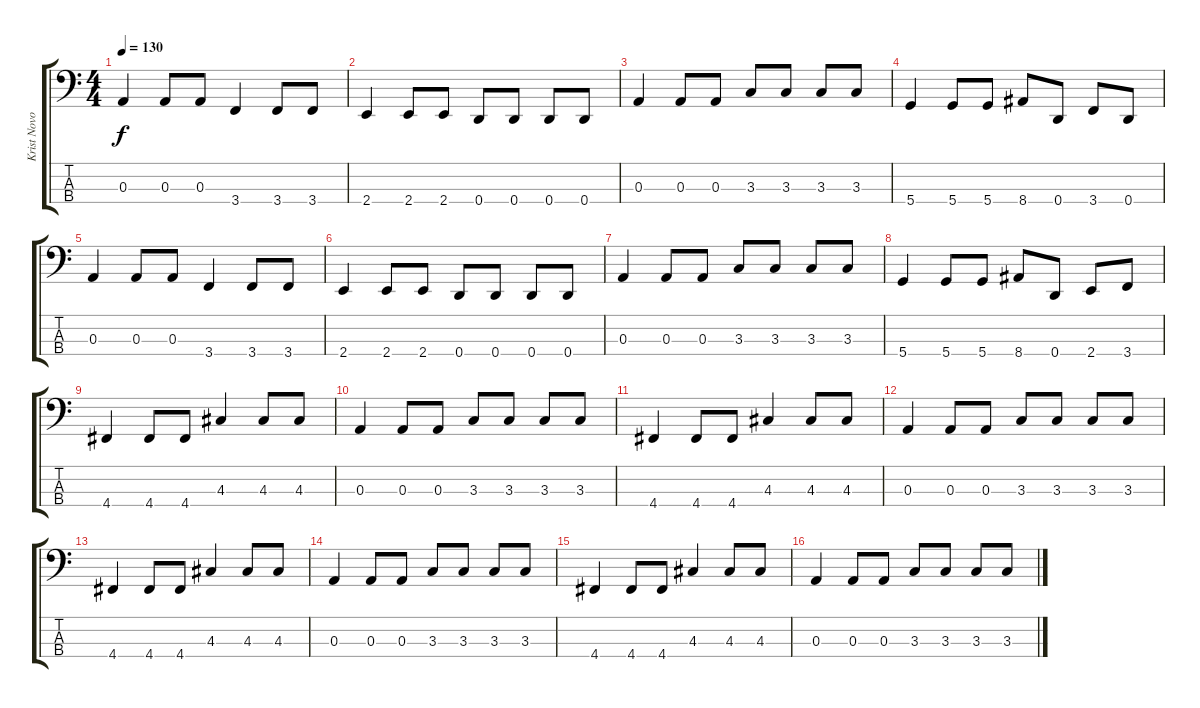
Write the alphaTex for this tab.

\track ("Krist Novoselic" "Krist Novo") {instrument electricbasspick}
\staff {score tabs}
\tuning (G2 D2 A1 D1) {hide}
\ts (4 4)
\tempo 130
\clef f4
\ks c
0.3.4{dy f} 0.3.8 0.3.8 3.4.4 3.4.8 3.4.8 |
2.4.4 2.4.8 2.4.8 0.4.8 0.4.8 0.4.8 0.4.8 |
0.3.4 0.3.8 0.3.8 3.3.8 3.3.8 3.3.8 3.3.8 |
5.4.4 5.4.8 5.4.8 8.4.8 0.4.8 3.4.8 0.4.8 |
0.3.4 0.3.8 0.3.8 3.4.4 3.4.8 3.4.8 |
2.4.4 2.4.8 2.4.8 0.4.8 0.4.8 0.4.8 0.4.8 |
0.3.4 0.3.8 0.3.8 3.3.8 3.3.8 3.3.8 3.3.8 |
5.4.4 5.4.8 5.4.8 8.4.8 0.4.8 2.4.8 3.4.8 |
4.4.4 4.4.8 4.4.8 4.3.4 4.3.8 4.3.8 |
0.3.4 0.3.8 0.3.8 3.3.8 3.3.8 3.3.8 3.3.8 |
4.4.4 4.4.8 4.4.8 4.3.4 4.3.8 4.3.8 |
0.3.4 0.3.8 0.3.8 3.3.8 3.3.8 3.3.8 3.3.8 |
4.4.4 4.4.8 4.4.8 4.3.4 4.3.8 4.3.8 |
0.3.4 0.3.8 0.3.8 3.3.8 3.3.8 3.3.8 3.3.8 |
4.4.4 4.4.8 4.4.8 4.3.4 4.3.8 4.3.8 |
0.3.4 0.3.8 0.3.8 3.3.8 3.3.8 3.3.8 3.3.8
